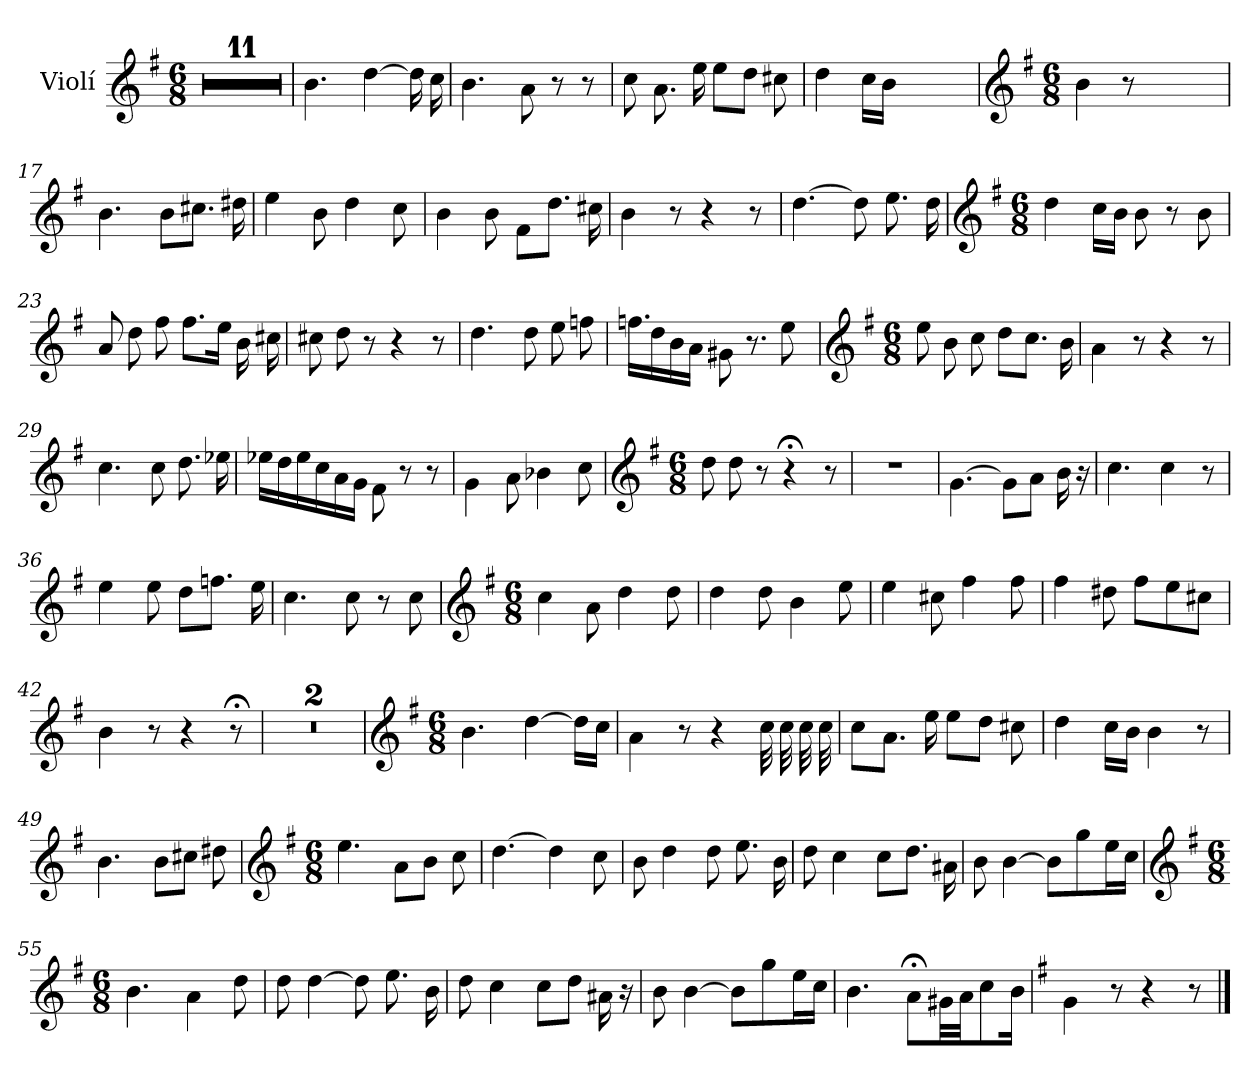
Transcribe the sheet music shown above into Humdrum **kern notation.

**kern
*part1
*staff1
*I"Violí
*I'Vl.
*clefG2
*k[f#]
*M6/8
=1
2.r
=2
2.r
=3
2.r
=4
2.r
=5
2.r
=6
2.r
=7
2.r
=8
2.r
=9
2.r
=10
2.r
=11
2.r
=12
4.b\
[4dd\
16dd\]
16cc\
=13
4.b\
8a\
8r
8r
=14
8cc\
8.a\
16ee\
8ee\L
8dd\J
8cc#X\
=15
4dd\
16cc\LL
16b\JJ
4ryy
8ryy
=16
*clefG2
*k[f#]
*M6/8
4b\
8r
4ryy
8ryy
=17
4.b\
8b\L
8.cc#X\J
16dd#X\
=18
4ee\
8b\
4dd\
8cc\
=19
4b\
8b\
8f#\L
8.dd\J
16cc#X\
=20
4b\
8r
4r
8r
=21
[4.dd\
8dd\]
8.ee\
16dd\
=22
*clefG2
*k[f#]
*M6/8
4dd\
16cc\LL
16b\JJ
8b\
8r
8b\
=23
8a/
8dd\
8ff#\
8.ff#\L
16ee\Jk
16b\
16cc#X\
=24
8cc#X\
8dd\
8r
4r
8r
=25
4.dd\
8dd\
8ee\
8ffn\
=26
16.ffn\LL
16dd\
16b\
16a\JJ
8g#X\
8.r
8ee\
32ryy
=27
*clefG2
*k[f#]
*M6/8
8ee\
8b\
8cc\
8dd\L
8.cc\J
16b\
=28
4a\
8r
4r
8r
=29
4.cc\
8cc\
8.dd\
16ee-X\
=30
16ee-X\LL
16dd\
16ee-\
16cc\
16a\
16g\JJ
8f#\
8r
8r
=31
4g\
8a\
4b-X\
8cc\
=32
*clefG2
*k[f#]
*M6/8
8dd\
8dd\
8r
4r;<
8r
=33
2.r
=34
[4.g\
8g\L]
8a\J
16b\
16r
=35
4.cc\
4cc\
8r
=36
4ee\
8ee\
8dd\L
8.ffn\J
16ee\
=37
4.cc\
8cc\
8r
8cc\
=38
*clefG2
*k[f#]
*M6/8
4cc\
8a\
4dd\
8dd\
=39
4dd\
8dd\
4b\
8ee\
=40
4ee\
8cc#X\
4ff#\
8ff#\
=41
4ff#\
8dd#X\
8ff#\L
8ee\
8cc#X\J
=42
4b\
8r
4r
8r;<
=43
2.r
=44
2.r
=45
*clefG2
*k[f#]
*M6/8
4.b\
[4dd\
16dd\LL]
16cc\JJ
=46
4a\
8r
4r
*tremolo
32cc\
32cc\
32cc\
32cc\
*Xtremolo
=47
8cc\L
8.a\J
16ee\
8ee\L
8dd\J
8cc#X\
=48
4dd\
16cc\LL
16b\JJ
4b\
8r
=49
4.b\
8b\L
8cc#X\J
8dd#X\
=50
*clefG2
*k[f#]
*M6/8
4.ee\
8a\L
8b\J
8cc\
=51
[4.dd\
4dd\]
8cc\
=52
8b\
4dd\
8dd\
8.ee\
16b\
=53
8dd\
4cc\
8cc\L
8.dd\J
16a#X\
=54
8b\
[4b\
8b\L]
8gg\
16ee\L
16cc\JJ
=55
*clefG2
*k[f#]
*M6/8
4.b\
4a\
8dd\
=56
8dd\
[4dd\
8dd\]
8.ee\
16b\
=57
8dd\
4cc\
8cc\L
8dd\J
16a#X\
16r
=58
8b\
[4b\
8b\L]
8gg\
16ee\L
16cc\JJ
=59
4.b\
8a;<\L
32g#X\LL
32a\JJ
8cc\
16b\Jk
=60
*k[f#]
4g\
8r
4r
8r
==
*-
